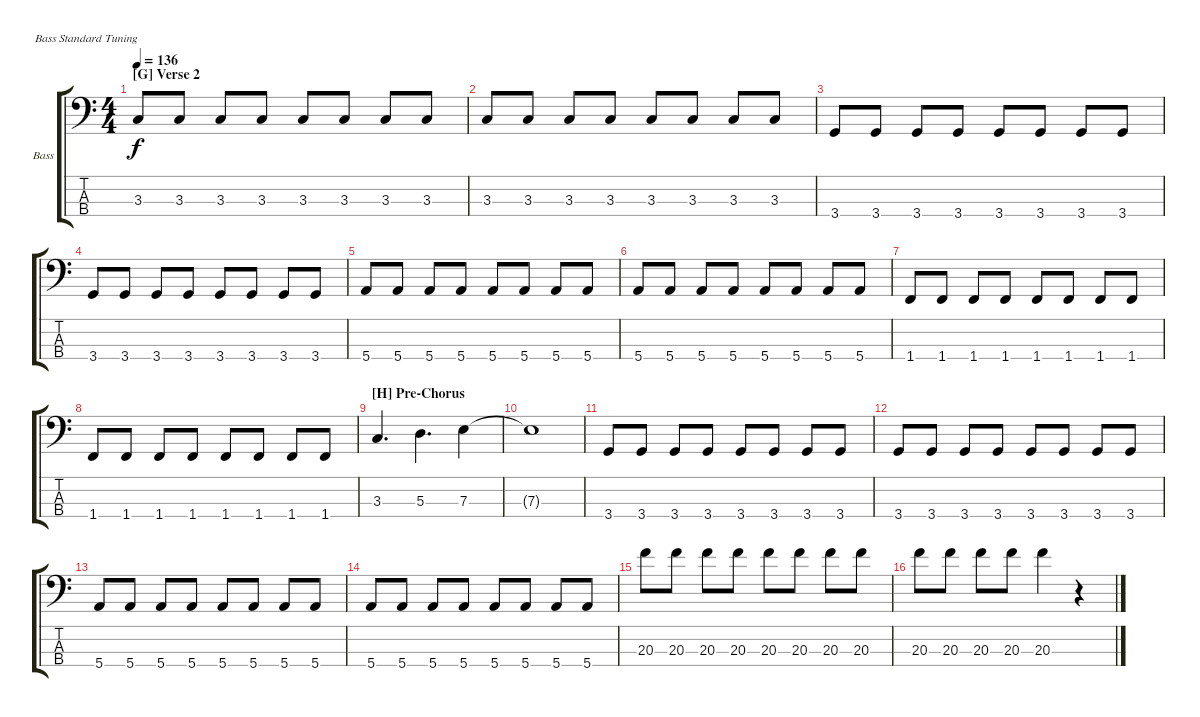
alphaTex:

\defaultSystemsLayout 4
\bracketExtendMode groupsimilarinstruments
\firstSystemTrackNameOrientation horizontal
\otherSystemsTrackNameOrientation horizontal
\track ("Bass" "Bass") {instrument electricbassfinger}
\staff {score tabs}
\tuning (G2 D2 A1 E1)
\ts (4 4)
\section ("G" "Verse 2")
\tempo 136
\clef f4
\scale
0.333333
\ks c
3.3.8{dy f} 3.3.8 3.3.8 3.3.8 3.3.8 3.3.8 3.3.8 3.3.8 |
\scale
0.333333 3.3.8 3.3.8 3.3.8 3.3.8 3.3.8 3.3.8 3.3.8 3.3.8 |
\scale
0.333333 3.4.8 3.4.8 3.4.8 3.4.8 3.4.8 3.4.8 3.4.8 3.4.8 |
\scale
0.333333 3.4.8 3.4.8 3.4.8 3.4.8 3.4.8 3.4.8 3.4.8 3.4.8 |
\scale
0.333333 5.4.8 5.4.8 5.4.8 5.4.8 5.4.8 5.4.8 5.4.8 5.4.8 |
\scale
0.333333 5.4.8 5.4.8 5.4.8 5.4.8 5.4.8 5.4.8 5.4.8 5.4.8 |
\scale
0.333333 1.4.8 1.4.8 1.4.8 1.4.8 1.4.8 1.4.8 1.4.8 1.4.8 |
\scale
0.333333 1.4.8 1.4.8 1.4.8 1.4.8 1.4.8 1.4.8 1.4.8 1.4.8 |
\section ("H" "Pre-Chorus")
\scale
0.333333 3.3.4{d} 5.3.4{d} 7.3.4 |
\scale
0.333333 7.3{t}.1 |
\scale
0.333333 3.4.8 3.4.8 3.4.8 3.4.8 3.4.8 3.4.8 3.4.8 3.4.8 |
\scale
0.333333 3.4.8 3.4.8 3.4.8 3.4.8 3.4.8 3.4.8 3.4.8 3.4.8 |
\scale
0.333333 5.4.8 5.4.8 5.4.8 5.4.8 5.4.8 5.4.8 5.4.8 5.4.8 |
\scale
0.333333 5.4.8 5.4.8 5.4.8 5.4.8 5.4.8 5.4.8 5.4.8 5.4.8 |
\scale
0.333333 20.3.8 20.3.8 20.3.8 20.3.8 20.3.8 20.3.8 20.3.8 20.3.8 |
\scale
0.313433 20.3.8 20.3.8 20.3.8 20.3.8 20.3.4 r.4
